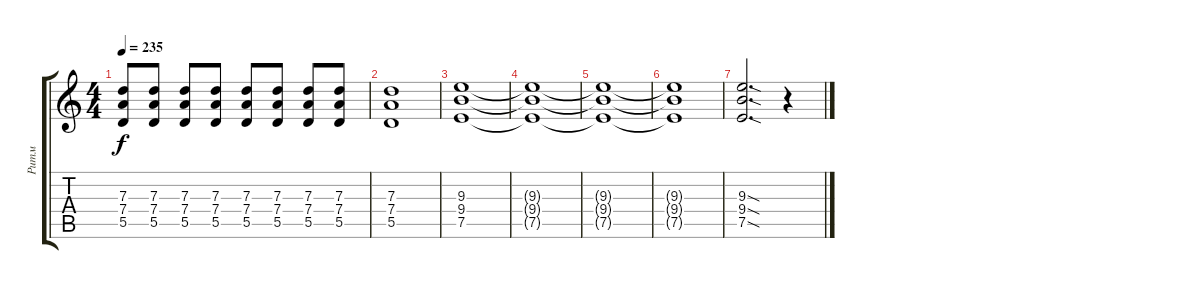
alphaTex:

\track ("Ритм" "Ритм") {instrument distortionguitar}
\staff {score tabs}
\tuning (E4 B3 G3 D3 A2 E2) {hide}
\ts (4 4)
\tempo 235
\clef g2
\ks c
(7.3 7.4 5.5).8{dy f} (7.3 7.4 5.5).8 (7.3 7.4 5.5).8 (7.3 7.4 5.5).8 (7.3 7.4 5.5).8 (7.3 7.4 5.5).8 (7.3 7.4 5.5).8 (7.3 7.4 5.5).8 |
(7.3 7.4 5.5).1 |
(9.3 9.4 7.5).1 |
(9.3{t} 9.4{t} 7.5{t}).1 |
(9.3{t} 9.4{t} 7.5{t}).1 |
(9.3{t} 9.4{t} 7.5{t}).1 |
(9.3{sod} 9.4{sod} 7.5{sod}).2{d} r.4
